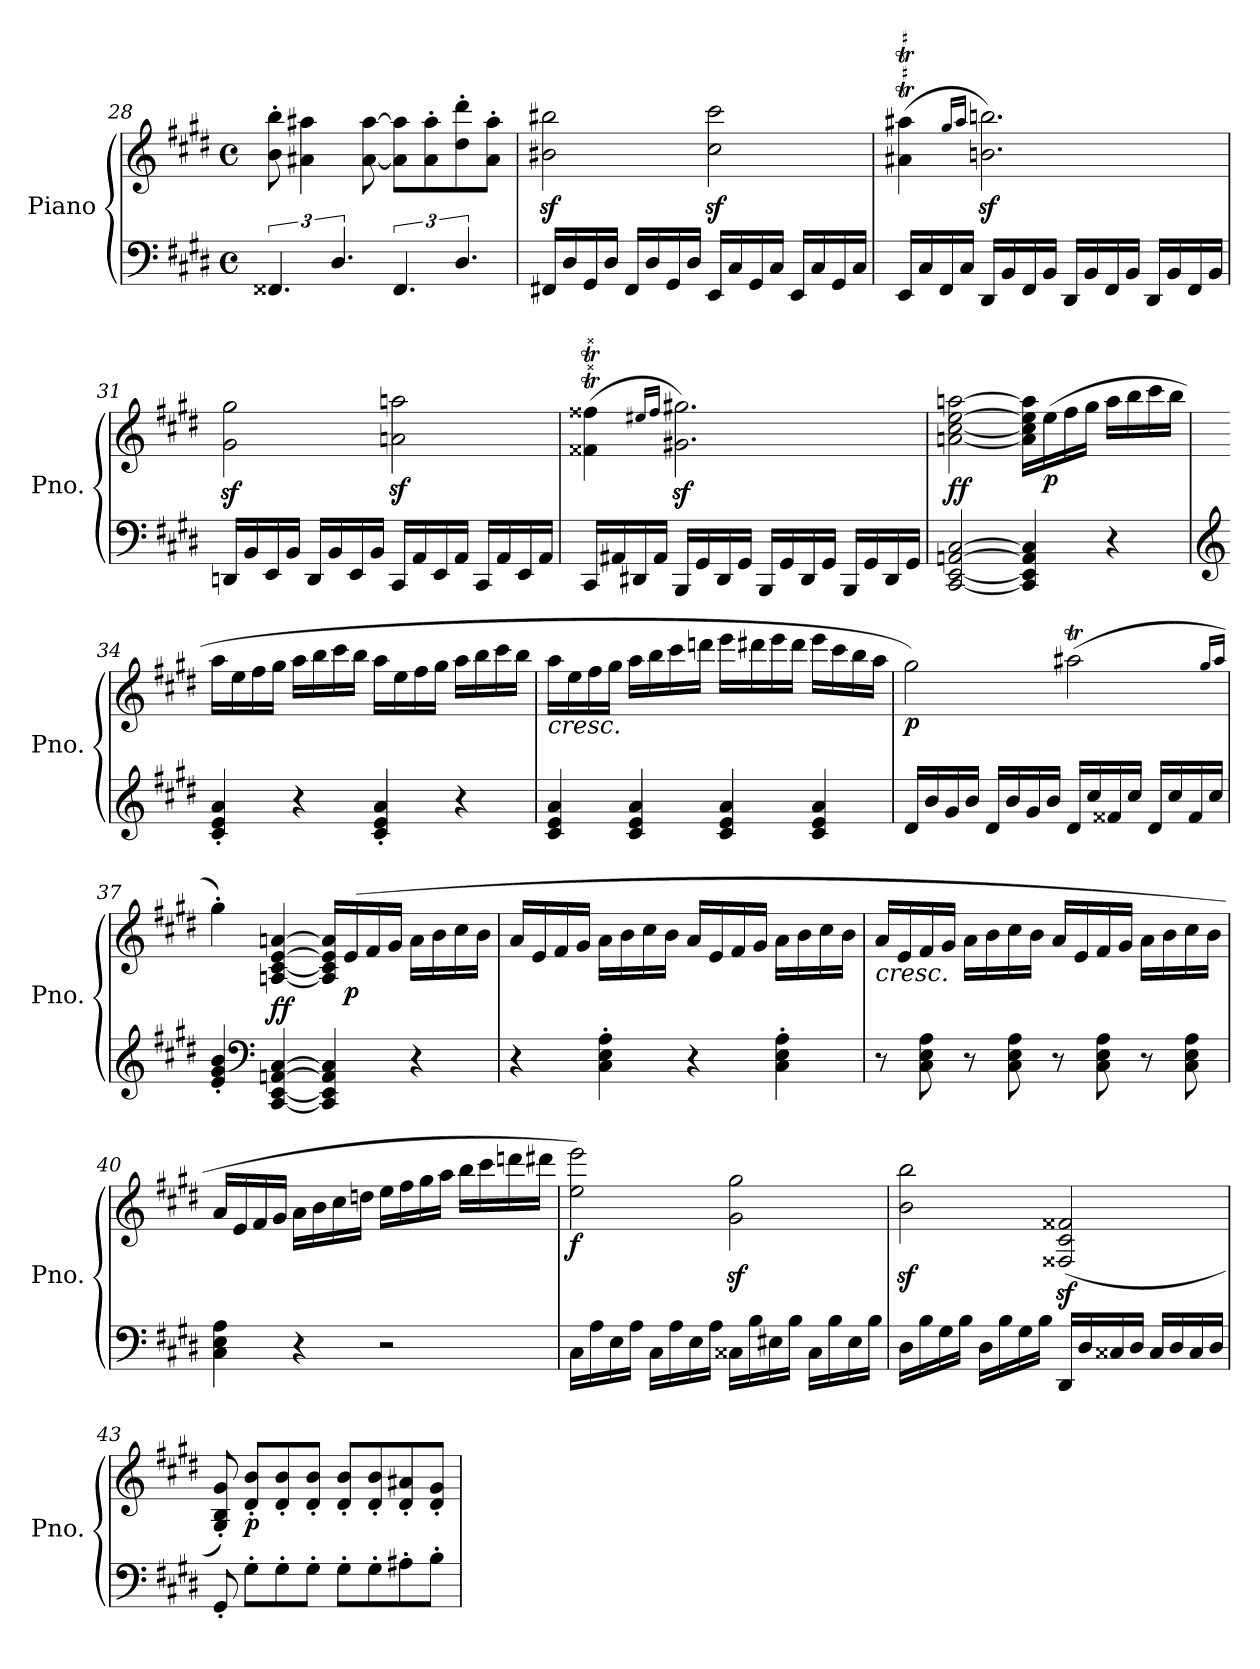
**kern	**kern	**dynam
*part1	*part1	*part1
*staff2	*staff1	*staff1/2
*I"Piano	*	*
*I'Pno.	*	*
!!LO:LB:g=z
*clefF4	*clefG2	*
*k[f#c#g#d#]	*k[f#c#g#d#]	*
*M4/4	*M4/4	*
*met(c)	*met(c)	*
=28	=28	=28
6.FF##X/	8b\' 8bb\'	.
.	4a#X\ 4aa#X\	.
6.D#/	.	.
.	[8a#\ [8aa#\	.
6.FF##/	8a#\] 8aa#\]L	.
.	8a#\' 8aa#\'	.
6.D#/	8dd#\' 8ddd#\'	.
.	8a#\' 8aa#\'J	.
=29	=29	=29
16FF#X/LL	2b#X\z< 2bb#X\z<	.
16D#/	.	.
16GG#/	.	.
16D#/JJ	.	.
16FF#/LL	.	.
16D#/	.	.
16GG#/	.	.
16D#/JJ	.	.
16EE/LL	2cc#\z< 2ccc#\z<	.
16C#/	.	.
16GG#/	.	.
16C#/JJ	.	.
16EE/LL	.	.
16C#/	.	.
16GG#/	.	.
16C#/JJ	.	.
=30	=30	=30
16EE/LL	(>4a#X\T 4aa#X\T	.
16C#/	.	.
16FF#/	.	.
16C#/JJ	.	.
.	16qgg#/LL	.
.	16qaa#/JJ	.
16DD#/LL	2.bn\z< 2.bbn\z<)	.
16BB/	.	.
16FF#/	.	.
16BB/JJ	.	.
16DD#/LL	.	.
16BB/	.	.
16FF#/	.	.
16BB/JJ	.	.
16DD#/LL	.	.
16BB/	.	.
16FF#/	.	.
16BB/JJ	.	.
=31	=31	=31
16DDn/LL	2g#\z< 2gg#\z<	.
16BB/	.	.
16EE/	.	.
16BB/JJ	.	.
16DD/LL	.	.
16BB/	.	.
16EE/	.	.
16BB/JJ	.	.
16CC#/LL	2an\z< 2aan\z<	.
16AA/	.	.
16EE/	.	.
16AA/JJ	.	.
16CC#/LL	.	.
16AA/	.	.
16EE/	.	.
16AA/JJ	.	.
!!LO:LB:g=z
=32	=32	=32
16CC#/LL	(>4f##X\T 4ff##X\T	.
16AA#X/	.	.
16DD#X/	.	.
16AA#/JJ	.	.
.	16qee#X/LL	.
.	16qff##/JJ	.
16BBB/LL	2.g#\z< 2.gg#\z<)	.
16GG#/	.	.
16DD#/	.	.
16GG#/JJ	.	.
16BBB/LL	.	.
16GG#/	.	.
16DD#/	.	.
16GG#/JJ	.	.
16BBB/LL	.	.
16GG#/	.	.
16DD#/	.	.
16GG#/JJ	.	.
=33	=33	=33
!	!	!LO:DY:b
[2CC#/ [2EE/ [2AAn/ [2C#/	[2an\ [2cc#\ [2ee\ [2aan\	ff
4CC#/] 4EE/] 4AA/] 4C#/]	16a\] 16cc#\] 16ee\] 16aa\]LL	.
!	!	!LO:DY:b
.	(>16ee\	p
.	16ff#\	.
.	16gg#\JJ	.
4r	16aa\LL	.
.	16bb\	.
.	16ccc#\	.
.	16bb\JJ	.
=34	=34	=34
*clefG2	*	*
4c#/' 4e/' 4a/'	16aa\LL	.
.	16ee\	.
.	16ff#\	.
.	16gg#\JJ	.
4r	16aa\LL	.
.	16bb\	.
.	16ccc#\	.
.	16bb\JJ	.
4c#/' 4e/' 4a/'	16aa\LL	.
.	16ee\	.
.	16ff#\	.
.	16gg#\JJ	.
4r	16aa\LL	.
.	16bb\	.
.	16ccc#\	.
.	16bb\JJ	.
!!LO:LB:g=z
=35	=35	=35
!	!LO:TX:b:i:t=cresc.	!
4c#/ 4e/ 4a/	16aa\LL	.
.	16ee\	.
.	16ff#\	.
.	16gg#\JJ	.
4c#/ 4e/ 4a/	16aa\LL	.
.	16bb\	.
.	16ccc#\	.
.	16dddn\JJ	.
4c#/ 4e/ 4a/	16eee\LL	.
.	16ddd#X\	.
.	16eee\	.
.	16ddd#\JJ	.
4c#/ 4e/ 4a/	16eee\LL	.
.	16ccc#\	.
.	16bb\	.
.	16aa\JJ	.
=36	=36	=36
!	!	!LO:DY:b
16d#/LL	2gg#\)	p
16b/	.	.
16g#/	.	.
16b/JJ	.	.
16d#/LL	.	.
16b/	.	.
16g#/	.	.
16b/JJ	.	.
16d#/LL	(>2aa#Xt\	.
16cc#/	.	.
16f##X/	.	.
16cc#/JJ	.	.
16d#/LL	.	.
16cc#/	.	.
16f##/	.	.
16cc#/JJ	.	.
.	16qgg#/LL	.
.	16qaa#/JJ	.
=37	=37	=37
4e/' 4g#/' 4b/'	4gg#'\)	.
*clefF4	*	*
!	!	!LO:DY:b
[4CC#/ [4EE/ [4AAn/ [4C#/	[4An/ [4c#/ [4e/ [4an/	ff
4CC#/] 4EE/] 4AA/] 4C#/]	16A/] 16c#/] 16e/] 16a/]LL	.
!	!	!LO:DY:b
.	(>16e/	p
.	16f#/	.
.	16g#/JJ	.
4r	16a\LL	.
.	16b\	.
.	16cc#\	.
.	16b\JJ	.
!!LO:LB:g=z
=38	=38	=38
4r	16a/LL	.
.	16e/	.
.	16f#/	.
.	16g#/JJ	.
4C#\' 4E\' 4A\'	16a\LL	.
.	16b\	.
.	16cc#\	.
.	16b\JJ	.
4r	16a/LL	.
.	16e/	.
.	16f#/	.
.	16g#/JJ	.
4C#\' 4E\' 4A\'	16a\LL	.
.	16b\	.
.	16cc#\	.
.	16b\JJ	.
=39	=39	=39
!	!LO:TX:b:i:t=cresc.	!
8r	16a/LL	.
.	16e/	.
8C#\ 8E\ 8A\	16f#/	.
.	16g#/JJ	.
8r	16a\LL	.
.	16b\	.
8C#\ 8E\ 8A\	16cc#\	.
.	16b\JJ	.
8r	16a/LL	.
.	16e/	.
8C#\ 8E\ 8A\	16f#/	.
.	16g#/JJ	.
8r	16a\LL	.
.	16b\	.
8C#\ 8E\ 8A\	16cc#\	.
.	16b\JJ	.
=40	=40	=40
4C#\ 4E\ 4A\	16a/LL	.
.	16e/	.
.	16f#/	.
.	16g#/JJ	.
4r	16a\LL	.
.	16b\	.
.	16cc#\	.
.	16ddn\JJ	.
2r	16ee\LL	.
.	16ff#\	.
.	16gg#\	.
.	16aa\JJ	.
.	16bb\LL	.
.	16ccc#\	.
.	16dddn\	.
.	16ddd#X\JJ	.
!!LO:PB:g=z
=41	=41	=41
!	!	!LO:DY:b
16C#\LL	2ee\ 2eee\)	f
16A\	.	.
16E\	.	.
16A\JJ	.	.
16C#\LL	.	.
16A\	.	.
16E\	.	.
16A\JJ	.	.
16C##X\LL	2g#\z< 2gg#\z<	.
16B\	.	.
16E#X\	.	.
16B\JJ	.	.
16C##\LL	.	.
16B\	.	.
16E#\	.	.
16B\JJ	.	.
=42	=42	=42
16D#\LL	2b\z< 2bb\z<	.
16B\	.	.
16G#\	.	.
16B\JJ	.	.
16D#\LL	.	.
16B\	.	.
16G#\	.	.
16B\JJ	.	.
16DD#/LL	(<2F##X/z< 2c#/z< 2f##X/z<	.
16D#/	.	.
16C##X/	.	.
16D#/JJ	.	.
16C##/LL	.	.
16D#/	.	.
16C##/	.	.
16D#/JJ	.	.
=43	=43	=43
8GG#'/	8G#/' 8B/' 8g#/')	.
!	!	!LO:DY:b
8G#'\L	8d#/' 8b/'L	p
8G#'\	8d#/' 8b/'	.
8G#'\J	8d#/' 8b/'J	.
8G#'\L	8d#/' 8b/'L	.
8G#'\	8d#/' 8b/'	.
8A#X'\	8d#/' 8a#X/'	.
8B'\J	8d#/' 8g#/'J	.
=	=	=
*-	*-	*-
